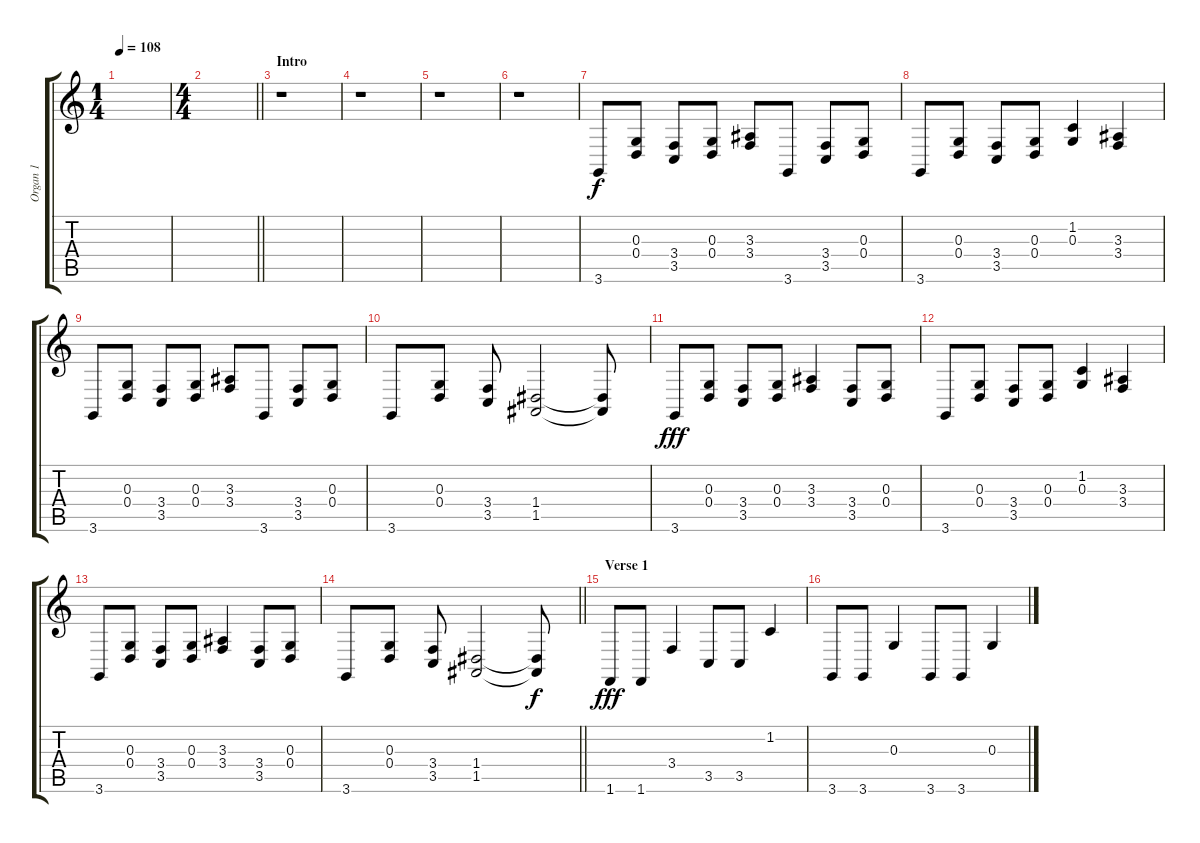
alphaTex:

\track ("Organ 1" "Organ 1") {instrument drawbarorgan}
\staff {score tabs}
\tuning (E4 B3 G3 D3 A2 E2) {hide}
\ts (1 4)
\tempo 108
\clef g2
\ks c
|
\ts (4 4)
\barLineRight lightlight
|
\section ("" "Intro")
r.1 |
r.1 |
r.1 |
r.1 |
3.6.8 (0.3 0.4).8 (3.4 3.5).8 (0.3 0.4).8 (3.3 3.4).8 3.6.8 (3.4 3.5).8 (0.3 0.4).8 |
3.6.8 (0.3 0.4).8 (3.4 3.5).8 (0.3 0.4).8 (1.2 0.3).4 (3.3 3.4).4 |
3.6.8 (0.3 0.4).8 (3.4 3.5).8 (0.3 0.4).8 (3.3 3.4).8 3.6.8 (3.4 3.5).8 (0.3 0.4).8 |
3.6.8 (0.3 0.4).8 (3.4 3.5).8 (1.4 1.5).2 (1.4{t} 1.5{t}).8{dy f} |
3.6.8{dy fff} (0.3 0.4).8 (3.4 3.5).8 (0.3 0.4).8 (3.3 3.4).4 (3.4 3.5).8 (0.3 0.4).8 |
3.6.8 (0.3 0.4).8 (3.4 3.5).8 (0.3 0.4).8 (1.2 0.3).4 (3.3 3.4).4 |
3.6.8 (0.3 0.4).8 (3.4 3.5).8 (0.3 0.4).8 (3.3 3.4).4 (3.4 3.5).8 (0.3 0.4).8 |
\barLineRight lightlight
3.6.8 (0.3 0.4).8 (3.4 3.5).8 (1.4 1.5).2 (1.4{t} 1.5{t}).8{dy f} |
\section ("" "Verse 1")
1.6.8{dy fff} 1.6.8 3.4.4 3.5.8 3.5.8 1.2.4 |
3.6.8 3.6.8 0.3.4 3.6.8 3.6.8 0.3.4
